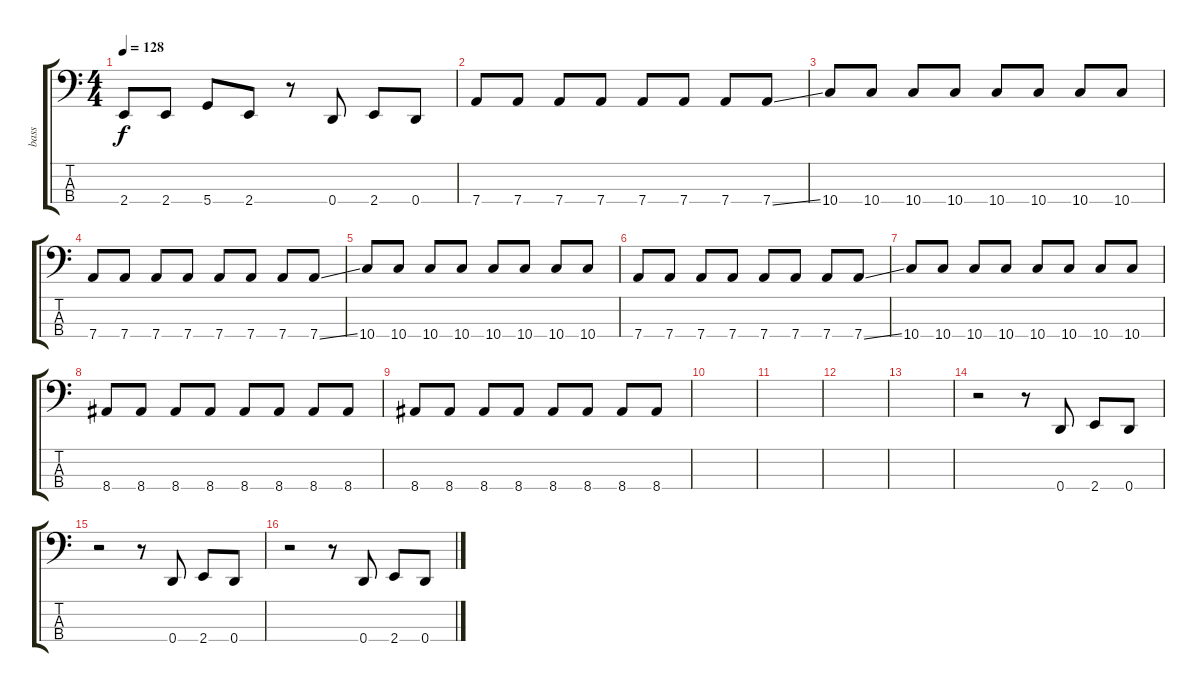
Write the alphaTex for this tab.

\track ("bass" "bass") {instrument electricbassfinger}
\staff {score tabs}
\tuning (G2 D2 A1 D1) {hide}
\ts (4 4)
\tempo 128
\clef f4
\ks c
2.4.8{dy f} 2.4.8 5.4.8 2.4.8 r.8 0.4.8 2.4.8 0.4.8 |
7.4.8 7.4.8 7.4.8 7.4.8 7.4.8 7.4.8 7.4.8 7.4{ss}.8 |
10.4.8 10.4.8 10.4.8 10.4.8 10.4.8 10.4.8 10.4.8 10.4.8 |
7.4.8 7.4.8 7.4.8 7.4.8 7.4.8 7.4.8 7.4.8 7.4{ss}.8 |
10.4.8 10.4.8 10.4.8 10.4.8 10.4.8 10.4.8 10.4.8 10.4.8 |
7.4.8 7.4.8 7.4.8 7.4.8 7.4.8 7.4.8 7.4.8 7.4{ss}.8 |
10.4.8 10.4.8 10.4.8 10.4.8 10.4.8 10.4.8 10.4.8 10.4.8 |
8.4.8 8.4.8 8.4.8 8.4.8 8.4.8 8.4.8 8.4.8 8.4.8 |
8.4.8 8.4.8 8.4.8 8.4.8 8.4.8 8.4.8 8.4.8 8.4.8 |
|
|
|
|
r.2 r.8 0.4.8 2.4.8 0.4.8 |
r.2 r.8 0.4.8 2.4.8 0.4.8 |
r.2 r.8 0.4.8 2.4.8 0.4.8
